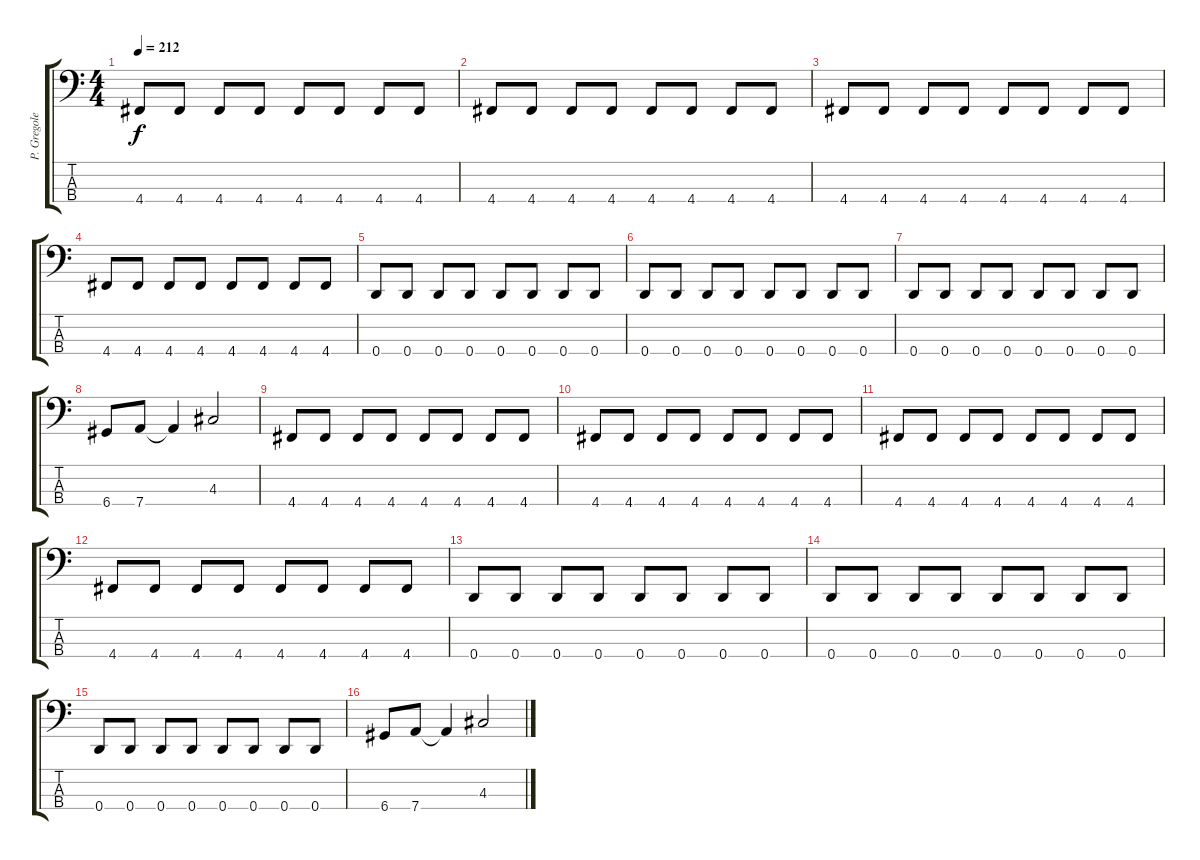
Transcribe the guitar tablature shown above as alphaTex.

\track ("P. Gregoletto" "P. Gregole") {instrument electricbassfinger}
\staff {score tabs}
\tuning (G2 D2 A1 D1) {hide}
\ts (4 4)
\tempo 212
\clef f4
\ks c
4.4.8{dy f} 4.4.8 4.4.8 4.4.8 4.4.8 4.4.8 4.4.8 4.4.8 |
4.4.8 4.4.8 4.4.8 4.4.8 4.4.8 4.4.8 4.4.8 4.4.8 |
4.4.8 4.4.8 4.4.8 4.4.8 4.4.8 4.4.8 4.4.8 4.4.8 |
4.4.8 4.4.8 4.4.8 4.4.8 4.4.8 4.4.8 4.4.8 4.4.8 |
0.4.8 0.4.8 0.4.8 0.4.8 0.4.8 0.4.8 0.4.8 0.4.8 |
0.4.8 0.4.8 0.4.8 0.4.8 0.4.8 0.4.8 0.4.8 0.4.8 |
0.4.8 0.4.8 0.4.8 0.4.8 0.4.8 0.4.8 0.4.8 0.4.8 |
6.4.8 7.4.8 7.4{t}.4 4.3.2 |
4.4.8 4.4.8 4.4.8 4.4.8 4.4.8 4.4.8 4.4.8 4.4.8 |
4.4.8 4.4.8 4.4.8 4.4.8 4.4.8 4.4.8 4.4.8 4.4.8 |
4.4.8 4.4.8 4.4.8 4.4.8 4.4.8 4.4.8 4.4.8 4.4.8 |
4.4.8 4.4.8 4.4.8 4.4.8 4.4.8 4.4.8 4.4.8 4.4.8 |
0.4.8 0.4.8 0.4.8 0.4.8 0.4.8 0.4.8 0.4.8 0.4.8 |
0.4.8 0.4.8 0.4.8 0.4.8 0.4.8 0.4.8 0.4.8 0.4.8 |
0.4.8 0.4.8 0.4.8 0.4.8 0.4.8 0.4.8 0.4.8 0.4.8 |
6.4.8 7.4.8 7.4{t}.4 4.3.2
